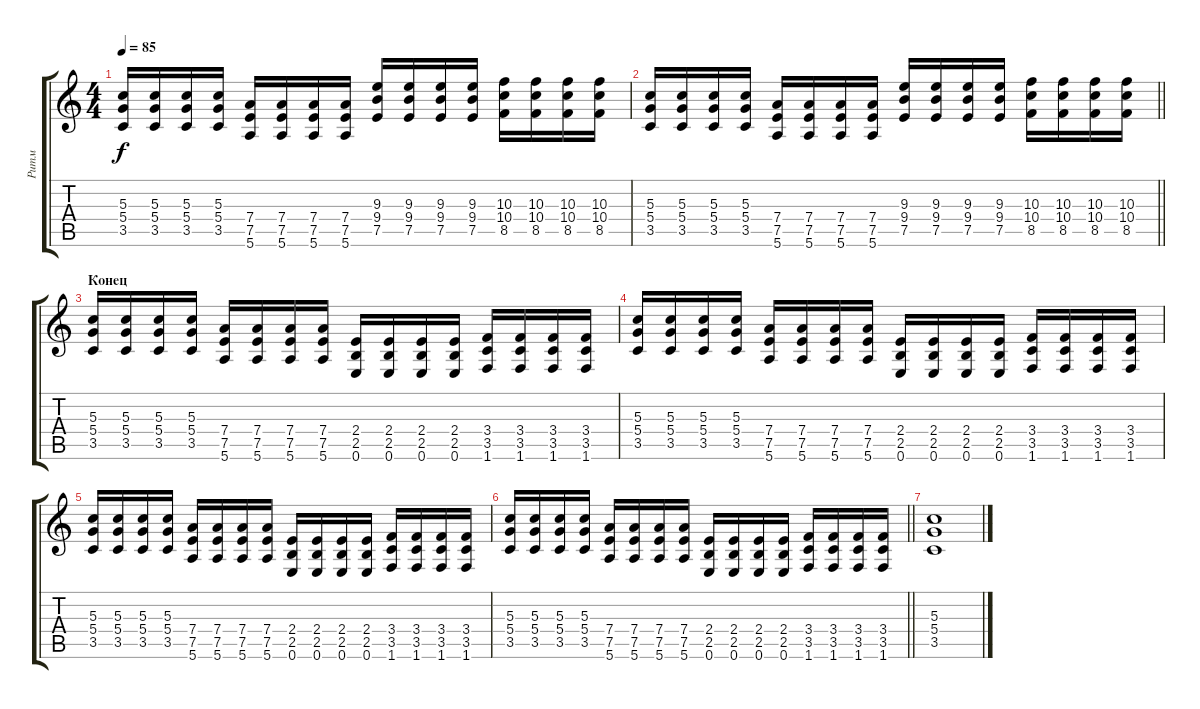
\track ("Ритм" "Ритм") {instrument overdrivenguitar}
\staff {score tabs}
\tuning (E4 B3 G3 D3 A2 E2) {hide}
\ts (4 4)
\tempo 85
\clef g2
\ks c
(5.3 5.4 3.5).16{dy f} (5.3 5.4 3.5).16 (5.3 5.4 3.5).16 (5.3 5.4 3.5).16 (7.4 7.5 5.6).16 (7.4 7.5 5.6).16 (7.4 7.5 5.6).16 (7.4 7.5 5.6).16 (9.3 9.4 7.5).16 (9.3 9.4 7.5).16 (9.3 9.4 7.5).16 (9.3 9.4 7.5).16 (10.3 10.4 8.5).16 (10.3 10.4 8.5).16 (10.3 10.4 8.5).16 (10.3 10.4 8.5).16 |
\barLineRight lightlight
(5.3 5.4 3.5).16 (5.3 5.4 3.5).16 (5.3 5.4 3.5).16 (5.3 5.4 3.5).16 (7.4 7.5 5.6).16 (7.4 7.5 5.6).16 (7.4 7.5 5.6).16 (7.4 7.5 5.6).16 (9.3 9.4 7.5).16 (9.3 9.4 7.5).16 (9.3 9.4 7.5).16 (9.3 9.4 7.5).16 (10.3 10.4 8.5).16 (10.3 10.4 8.5).16 (10.3 10.4 8.5).16 (10.3 10.4 8.5).16 |
\section ("" "Конец")
(5.3 5.4 3.5).16 (5.3 5.4 3.5).16 (5.3 5.4 3.5).16 (5.3 5.4 3.5).16 (7.4 7.5 5.6).16 (7.4 7.5 5.6).16 (7.4 7.5 5.6).16 (7.4 7.5 5.6).16 (2.4 2.5 0.6).16 (2.4 2.5 0.6).16 (2.4 2.5 0.6).16 (2.4 2.5 0.6).16 (3.4 3.5 1.6).16 (3.4 3.5 1.6).16 (3.4 3.5 1.6).16 (3.4 3.5 1.6).16 |
(5.3 5.4 3.5).16 (5.3 5.4 3.5).16 (5.3 5.4 3.5).16 (5.3 5.4 3.5).16 (7.4 7.5 5.6).16 (7.4 7.5 5.6).16 (7.4 7.5 5.6).16 (7.4 7.5 5.6).16 (2.4 2.5 0.6).16 (2.4 2.5 0.6).16 (2.4 2.5 0.6).16 (2.4 2.5 0.6).16 (3.4 3.5 1.6).16 (3.4 3.5 1.6).16 (3.4 3.5 1.6).16 (3.4 3.5 1.6).16 |
(5.3 5.4 3.5).16 (5.3 5.4 3.5).16 (5.3 5.4 3.5).16 (5.3 5.4 3.5).16 (7.4 7.5 5.6).16 (7.4 7.5 5.6).16 (7.4 7.5 5.6).16 (7.4 7.5 5.6).16 (2.4 2.5 0.6).16 (2.4 2.5 0.6).16 (2.4 2.5 0.6).16 (2.4 2.5 0.6).16 (3.4 3.5 1.6).16 (3.4 3.5 1.6).16 (3.4 3.5 1.6).16 (3.4 3.5 1.6).16 |
\barLineRight lightlight
(5.3 5.4 3.5).16 (5.3 5.4 3.5).16 (5.3 5.4 3.5).16 (5.3 5.4 3.5).16 (7.4 7.5 5.6).16 (7.4 7.5 5.6).16 (7.4 7.5 5.6).16 (7.4 7.5 5.6).16 (2.4 2.5 0.6).16 (2.4 2.5 0.6).16 (2.4 2.5 0.6).16 (2.4 2.5 0.6).16 (3.4 3.5 1.6).16 (3.4 3.5 1.6).16 (3.4 3.5 1.6).16 (3.4 3.5 1.6).16 |
(5.3 5.4 3.5).1
